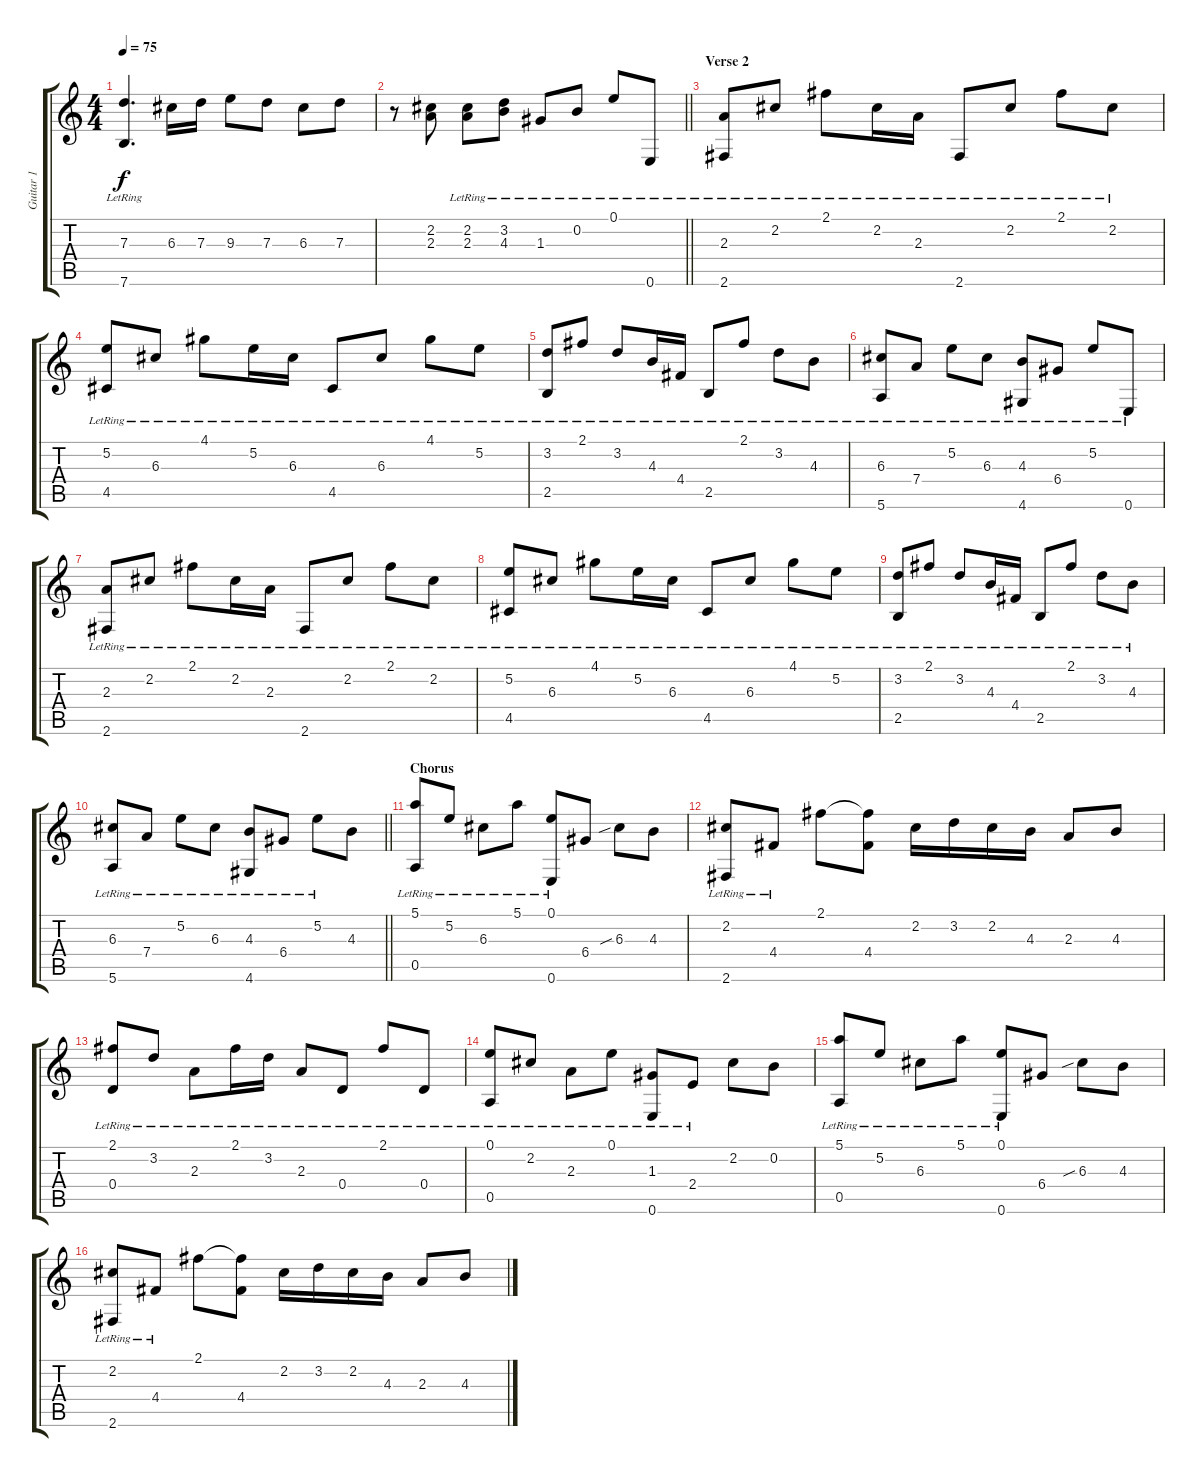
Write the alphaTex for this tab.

\track ("Guitar 1" "Guitar 1") {instrument acousticguitarnylon}
\staff {score tabs}
\tuning (E4 B3 G3 D3 A2 E2) {hide}
\ts (4 4)
\tempo 75
\clef g2
\ks c
(7.3 7.6{lr}).4{d dy f} 6.3.16 7.3.16 9.3.8 7.3.8 6.3.8 7.3.8 |
\barLineRight lightlight
r.8 (2.2 2.3).8 (2.2{lr} 2.3).8 (3.2 4.3{lr}).8 1.3{lr}.8 0.2{lr}.8 0.1{lr}.8 0.6{lr}.8 |
\section ("" "Verse 2")
(2.3{lr} 2.6{lr}).8 2.2{lr}.8 2.1{lr}.8 2.2{lr}.16 2.3{lr}.16 2.6{lr}.8 2.2{lr}.8 2.1{lr}.8 2.2{lr}.8 |
(5.2{lr} 4.5{lr}).8 6.3{lr}.8 4.1{lr}.8 5.2{lr}.16 6.3{lr}.16 4.5{lr}.8 6.3{lr}.8 4.1{lr}.8 5.2{lr}.8 |
(3.2{lr} 2.5{lr}).8 2.1{lr}.8 3.2{lr}.8 4.3{lr}.16 4.4{lr}.16 2.5{lr}.8 2.1{lr}.8 3.2{lr}.8 4.3{lr}.8 |
(6.3{lr} 5.6{lr}).8 7.4{lr}.8 5.2{lr}.8 6.3{lr}.8 (4.3{lr} 4.6{lr}).8 6.4{lr}.8 5.2{lr}.8 0.6{lr}.8 |
(2.3{lr} 2.6{lr}).8 2.2{lr}.8 2.1{lr}.8 2.2{lr}.16 2.3{lr}.16 2.6{lr}.8 2.2{lr}.8 2.1{lr}.8 2.2{lr}.8 |
(5.2{lr} 4.5{lr}).8 6.3{lr}.8 4.1{lr}.8 5.2{lr}.16 6.3{lr}.16 4.5{lr}.8 6.3{lr}.8 4.1{lr}.8 5.2{lr}.8 |
(3.2{lr} 2.5{lr}).8 2.1{lr}.8 3.2{lr}.8 4.3{lr}.16 4.4{lr}.16 2.5{lr}.8 2.1{lr}.8 3.2{lr}.8 4.3{lr}.8 |
\barLineRight lightlight
(6.3{lr} 5.6{lr}).8 7.4{lr}.8 5.2{lr}.8 6.3{lr}.8 (4.3{lr} 4.6{lr}).8 6.4{lr}.8 5.2{lr}.8 4.3.8 |
\section ("" "Chorus")
(5.1{lr} 0.5{lr}).8 5.2{lr}.8 6.3{lr}.8 5.1{lr}.8 (0.1{lr} 0.6{lr}).8 6.4.8 6.3{sib}.8 4.3.8 |
(2.2{lr} 2.6{lr}).8 4.4{lr}.8 2.1.8 (2.1{t} 4.4).8 2.2.16 3.2.16 2.2.16 4.3.16 2.3.8 4.3.8 |
(2.1{lr} 0.4{lr}).8 3.2{lr}.8 2.3{lr}.8 2.1{lr}.16 3.2{lr}.16 2.3{lr}.8 0.4{lr}.8 2.1{lr}.8 0.4{lr}.8 |
(0.1{lr} 0.5{lr}).8 2.2{lr}.8 2.3{lr}.8 0.1{lr}.8 (1.3{lr} 0.6{lr}).8 2.4{lr}.8 2.2.8 0.2.8 |
(5.1{lr} 0.5{lr}).8 5.2{lr}.8 6.3{lr}.8 5.1{lr}.8 (0.1{lr} 0.6{lr}).8 6.4.8 6.3{sib}.8 4.3.8 |
(2.2{lr} 2.6{lr}).8 4.4{lr}.8 2.1.8 (2.1{t} 4.4).8 2.2.16 3.2.16 2.2.16 4.3.16 2.3.8 4.3.8
